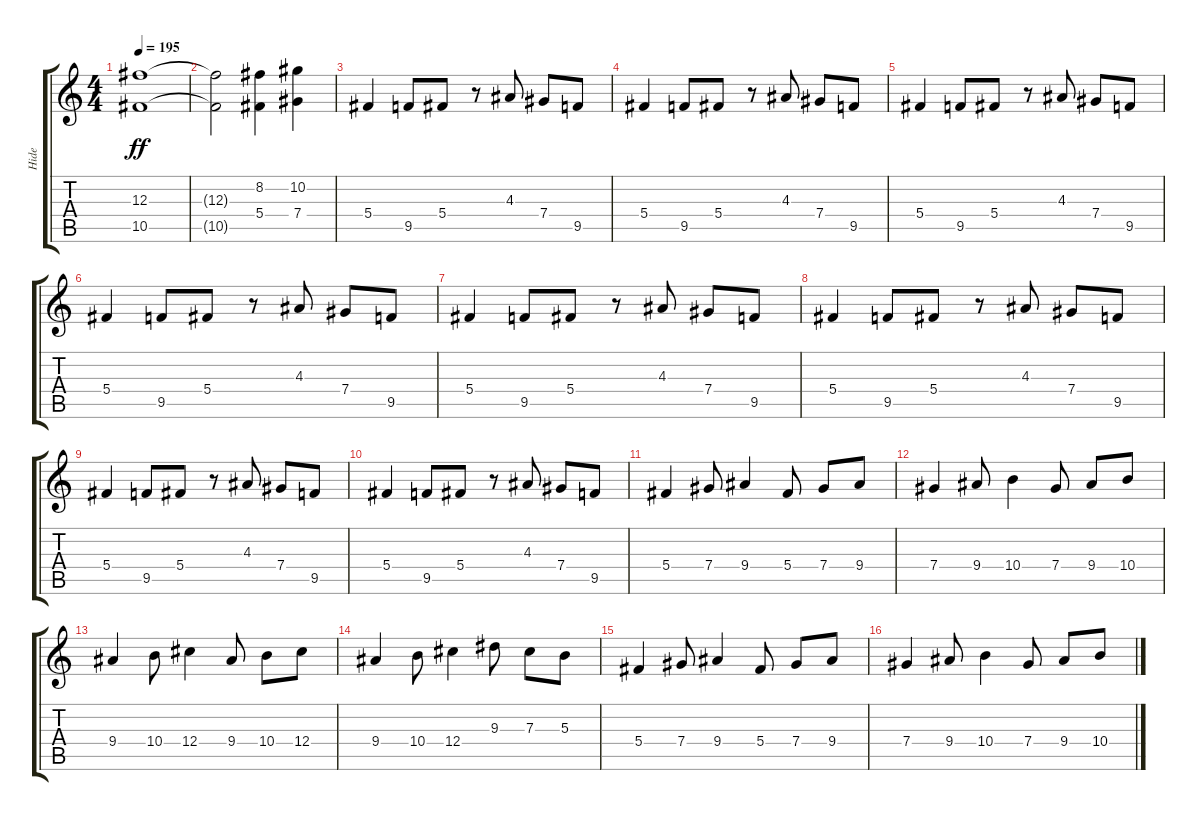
\track ("Hide" "Hide") {instrument distortionguitar}
\staff {score tabs}
\tuning (Eb4 Bb3 Gb3 Db3 Ab2 Eb2) {hide}
\ts (4 4)
\tempo 195
\clef g2
\ks c
(12.3 10.5).1{dy ff} |
(12.3{t} 10.5{t}).2 (8.2 5.4).4 (10.2 7.4).4 |
5.4.4 9.5.8 5.4.8 r.8 4.3.8 7.4.8 9.5.8 |
5.4.4 9.5.8 5.4.8 r.8 4.3.8 7.4.8 9.5.8 |
5.4.4 9.5.8 5.4.8 r.8 4.3.8 7.4.8 9.5.8 |
5.4.4 9.5.8 5.4.8 r.8 4.3.8 7.4.8 9.5.8 |
5.4.4 9.5.8 5.4.8 r.8 4.3.8 7.4.8 9.5.8 |
5.4.4 9.5.8 5.4.8 r.8 4.3.8 7.4.8 9.5.8 |
5.4.4 9.5.8 5.4.8 r.8 4.3.8 7.4.8 9.5.8 |
5.4.4 9.5.8 5.4.8 r.8 4.3.8 7.4.8 9.5.8 |
5.4.4 7.4.8 9.4.4 5.4.8 7.4.8 9.4.8 |
7.4.4 9.4.8 10.4.4 7.4.8 9.4.8 10.4.8 |
9.4.4 10.4.8 12.4.4 9.4.8 10.4.8 12.4.8 |
9.4.4 10.4.8 12.4.4 9.3.8 7.3.8 5.3.8 |
5.4.4 7.4.8 9.4.4 5.4.8 7.4.8 9.4.8 |
7.4.4 9.4.8 10.4.4 7.4.8 9.4.8 10.4.8
